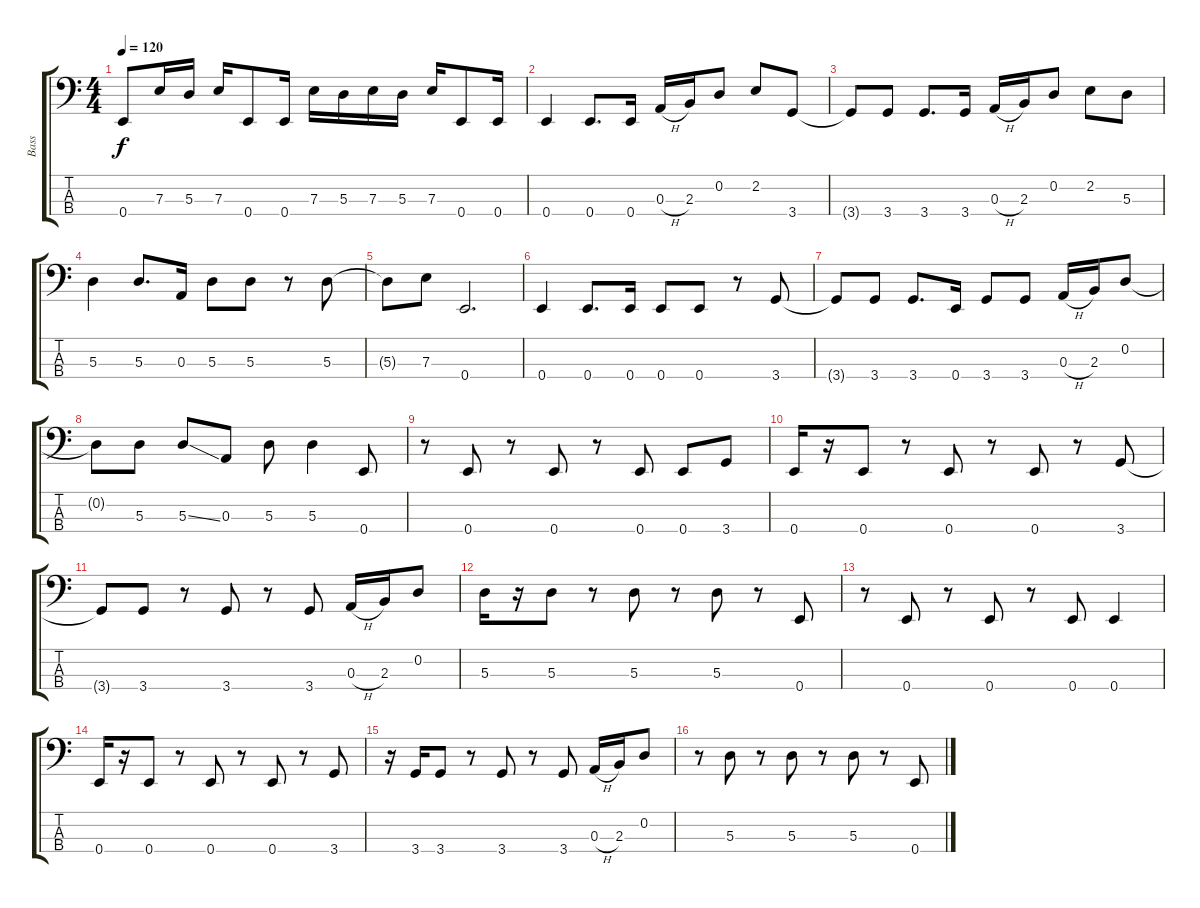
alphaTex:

\track ("Bass" "Bass") {instrument electricbassfinger}
\staff {score tabs}
\tuning (G2 D2 A1 E1) {hide}
\ts (4 4)
\tempo 120
\clef f4
\ks c
0.4{t}.8{dy f} 7.3.16 5.3.16 7.3.16 0.4.8 0.4.16 7.3.16 5.3.16 7.3.16 5.3.16 7.3.16 0.4.8 0.4.16 |
0.4.4 0.4.8{d} 0.4.16 0.3{h}.16 2.3.16 0.2.8 2.2.8 3.4.8 |
3.4{t}.8 3.4.8 3.4.8{d} 3.4.16 0.3{h}.16 2.3.16 0.2.8 2.2.8 5.3.8 |
5.3.4 5.3.8{d} 0.3.16 5.3.8 5.3.8 r.8 5.3.8 |
5.3{t}.8 7.3.8 0.4.2{d} |
0.4.4 0.4.8{d} 0.4.16 0.4.8 0.4.8 r.8 3.4.8 |
3.4{t}.8 3.4.8 3.4.8{d} 0.4.16 3.4.8 3.4.8 0.3{h}.16 2.3.16 0.2.8 |
0.2{t}.8 5.3.8 5.3{ss}.8 0.3.8 5.3.8 5.3.4 0.4.8 |
r.8 0.4.8 r.8 0.4.8 r.8 0.4.8 0.4.8 3.4.8 |
0.4.16 r.16 0.4.8 r.8 0.4.8 r.8 0.4.8 r.8 3.4.8 |
3.4{t}.8 3.4.8 r.8 3.4.8 r.8 3.4.8 0.3{h}.16 2.3.16 0.2.8 |
5.3.16 r.16 5.3.8 r.8 5.3.8 r.8 5.3.8 r.8 0.4.8 |
r.8 0.4.8 r.8 0.4.8 r.8 0.4.8 0.4.4 |
0.4.16 r.16 0.4.8 r.8 0.4.8 r.8 0.4.8 r.8 3.4.8 |
r.16 3.4.16 3.4.8 r.8 3.4.8 r.8 3.4.8 0.3{h}.16 2.3.16 0.2.8 |
r.8 5.3.8 r.8 5.3.8 r.8 5.3.8 r.8 0.4.8
